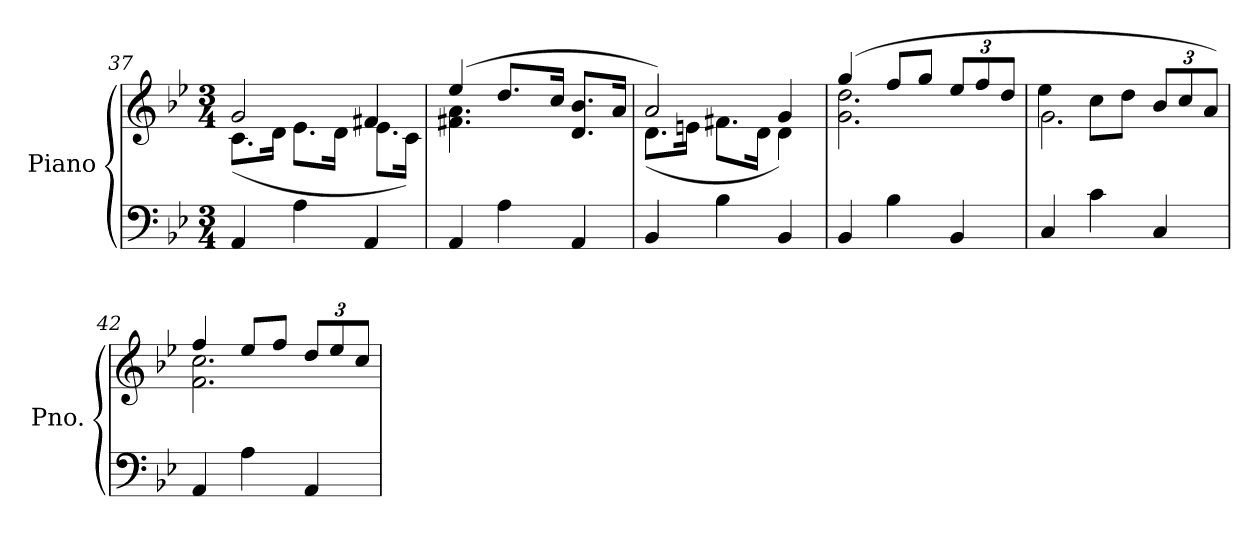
**kern	**kern
*part1	*part1
*staff2	*staff1
*I"Piano	*
*I'Pno.	*
*clefF4	*clefG2
*k[b-e-]	*k[b-e-]
*M3/4	*M3/4
=37	=37
*	*^
4AA/	2g/	(8.c\L
.	.	16d\Jk
4A\	.	8.e-\L
.	.	16d\Jk
4AA/	4f#X/	8.e-\L
.	.	16c\Jk)
!!LO:LB:g=z	!!
=38	=38	=38
4AA/	(4ee-/	4.f#X\ 4.a\
4A\	8.dd/L	.
.	.	4.ryy
.	16cc/Jk	.
4AA/	8.d/ 8.b-/L	.
.	16a/Jk	.
=39	=39	=39
4BB-/	2a/)	(8.d\L
.	.	16en\Jk
4B-\	.	8.f#X\L
.	.	16d\Jk
4BB-/	4g/	4d\)
=40	=40	=40
4BB-/	(4gg/	2.g\ 2.dd\
4B-\	8ff/L	.
.	8gg/J	.
*	*Xbrackettup	*
4BB-/	12ee-/L	.
.	12ff/	.
.	12dd/J	.
=41	=41	=41
4C/	(2.g\	4ee-\)
4c\	.	8cc\L
.	.	8dd\J
4C/	.	12b-/L
.	.	12cc/
.	.	12a/J)
=42	=42	=42
4AA/	4ff/	2.f\ 2.cc\
4A\	8ee-/L	.
.	8ff/J	.
4AA/	12dd/L	.
.	12ee-/	.
.	12cc/J	.
*	*v	*v
=	=
*-	*-
